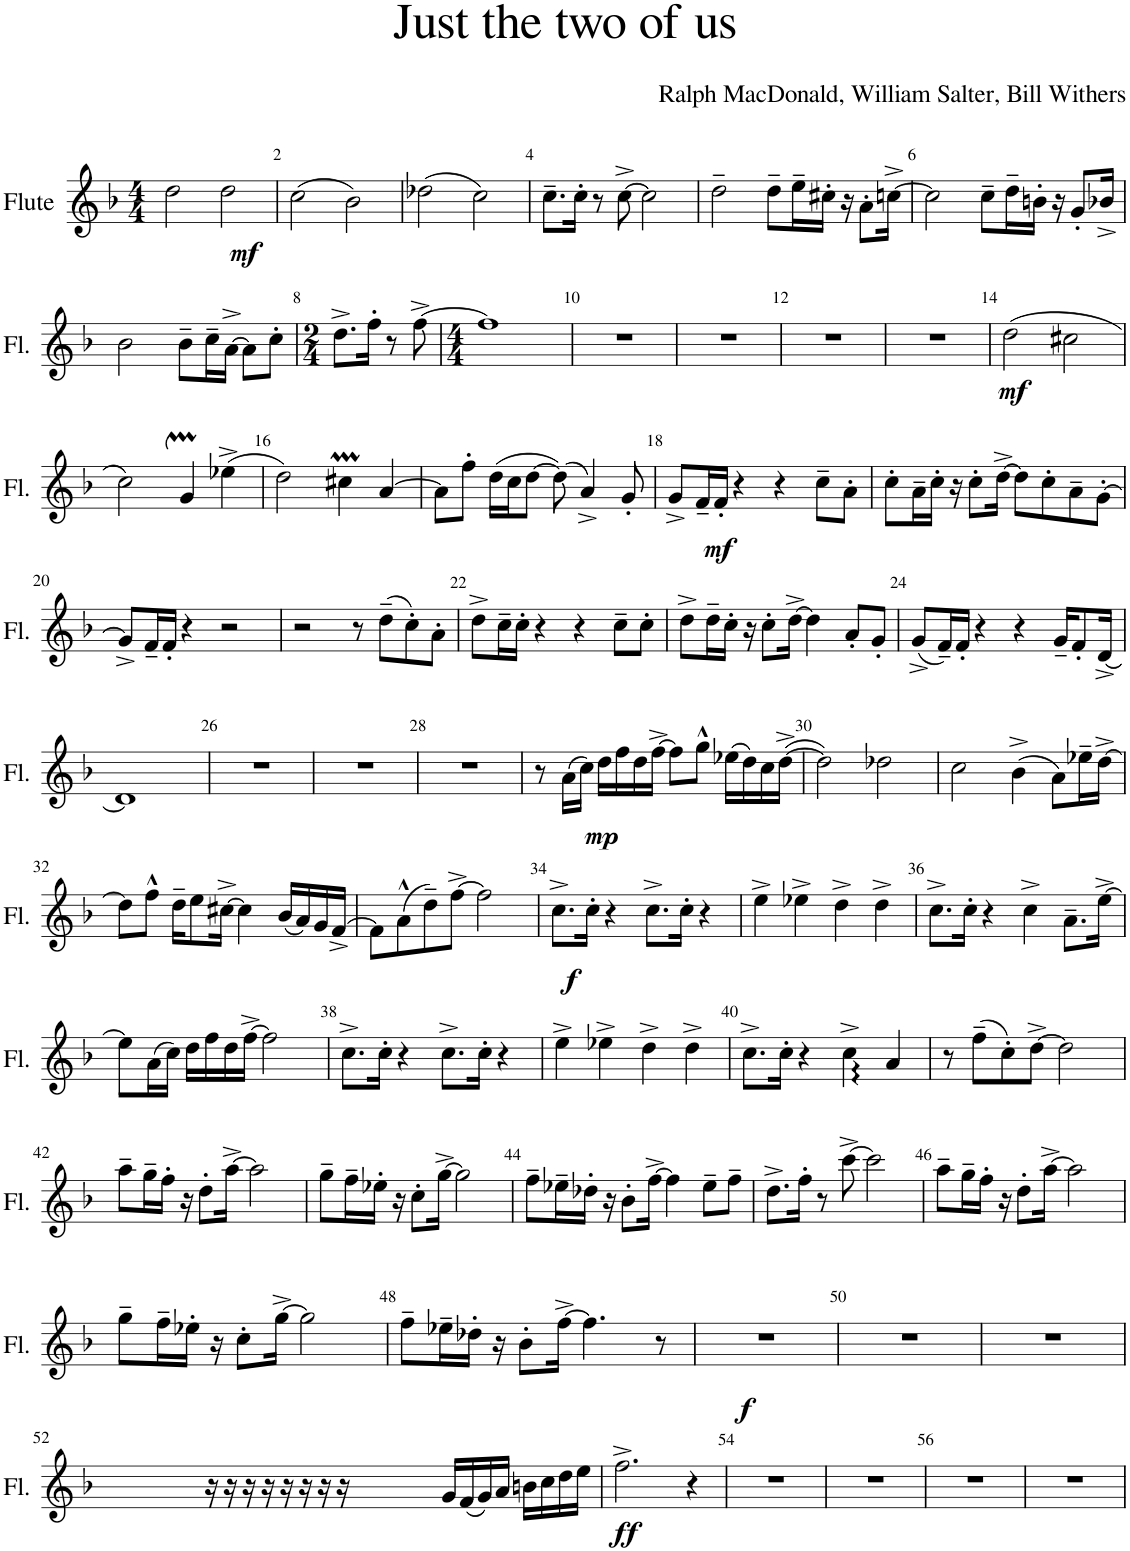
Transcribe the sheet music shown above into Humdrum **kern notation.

**kern	**dynam
*part1	*part1
*staff1	*staff1
*I"Flute	*
*I'Fl.	*
*clefG2	*
*k[b-]	*
*M4/4	*
=1	=1
!	!LO:DY:b
2dd\	mf
2dd\	.
=2	=2
(2cc\	.
2b-\)	.
=3	=3
(2dd-X\	.
2cc\)	.
=4	=4
8.cc~\L	.
16cc'\Jk	.
8r	.
[8cc^\	.
2cc\]	.
=5	=5
2dd~\	.
8dd~\L	.
16ee~\L	.
16cc#X'\JJ	.
16r	.
8a'\L	.
[16ccn^\Jk	.
=6	=6
2cc\]	.
8cc~\L	.
16dd~\L	.
16bn'\JJ	.
16r	.
8g'/L	.
16b-X^/Jk	.
!!LO:LB:g=z
=7	=7
2b-\	.
8b-~\L	.
16cc~\L	.
[16a^\JJ	.
8a\L]	.
8cc'\J	.
=8	=8
*M2/4	*
8.dd^\L	.
16ff'\Jk	.
8r	.
[8ff^\	.
=9	=9
*M4/4	*
1ff]	.
=10	=10
1r	.
=11	=11
1r	.
=12	=12
1r	.
=13	=13
1r	.
=14	=14
!	!LO:DY:b
(2dd\	mf
2cc#X\	.
!!LO:LB:g=z
=15	=15
2cc\)	.
4gM/	.
(4ee-X^\	.
=16	=16
2dd\)	.
4cc#Xm\	.
[4a/	.
=17	=17
8a\L]	.
8ff'\J	.
(16dd\LL	.
16cc\J	.
[8dd\J	.
(8dd\])	.
!	!LO:DY:b
4a^/)	mf
8g'/	.
=18	=18
8g^/L	.
16f~/L	.
16f'/JJ	.
4r	.
4r	.
8cc~\L	.
8a'\J	.
=19	=19
8cc'\L	.
16a~\L	.
16cc'\JJ	.
16r	.
8cc'\L	.
[16dd^\Jk	.
8dd\L]	.
8cc'\	.
8a~\	.
[8g'\J	.
!!LO:LB:g=z
=20	=20
8g^/L]	.
16f~/L	.
16f'/JJ	.
4r	.
2r	.
=21	=21
2r	.
8r	.
(8dd~\L	.
8cc'\)	.
8a'\J	.
=22	=22
8dd^\L	.
16cc~\L	.
16cc'\JJ	.
4r	.
4r	.
8cc~\L	.
8cc'\J	.
=23	=23
8dd^\L	.
16dd~\L	.
16cc'\JJ	.
16r	.
8cc'\L	.
[16dd^\Jk	.
4dd\]	.
8a'/L	.
8g'/J	.
=24	=24
(8g^/L	.
16f~/L)	.
16f'/JJ	.
4r	.
4r	.
16g~/KL	.
8f'/	.
[16d^/Jk	.
!!LO:LB:g=z
=25	=25
1d]	.
=26	=26
1r	.
=27	=27
1r	.
=28	=28
1r	.
=29	=29
8r	.
!	!LO:DY:b
(16a\LL	mp
16cc\JJ)	.
16dd\LL	.
16ff\	.
16dd\	.
[16ff^\JJ	.
8ff\L]	.
8gg^^\J	.
(16ee-X\LL	.
16dd\)	.
16cc\	.
([16dd^\JJ	.
=30	=30
2dd\])	.
2dd-X\	.
=31	=31
2cc\	.
(4b-^\	.
8a\L)	.
16ee-X~\L	.
[16dd^\JJ	.
!!LO:LB:g=z
=32	=32
8dd\L]	.
8ff^^\J	.
16dd~\KL	.
8ee\	.
[16cc#X^\Jk	.
4cc#\]	.
(16b-/LL	.
16a/)	.
16g/	.
[16f^/JJ	.
=33	=33
8f\L]	.
(8a^^\	.
8dd~\)	.
[8ff^\J	.
2ff\]	.
=34	=34
!	!LO:DY:b
8.cc^\L	f
16cc'\Jk	.
4r	.
8.cc^\L	.
16cc'\Jk	.
4r	.
=35	=35
4ee^\	.
4ee-X^\	.
4dd^\	.
4dd^\	.
=36	=36
8.cc^\L	.
16cc'\Jk	.
4r	.
4cc^\	.
8.a~\L	.
[16ee^\Jk	.
!!LO:LB:g=z
=37	=37
8ee\L]	.
(16a\L	.
16cc\JJ)	.
16dd\LL	.
16ff\	.
16dd\	.
[16ff^\JJ	.
2ff\]	.
=38	=38
8.cc^\L	.
16cc'\Jk	.
4r	.
8.cc^\L	.
16cc'\Jk	.
4r	.
=39	=39
4ee^\	.
4ee-X^\	.
4dd^\	.
4dd^\	.
=40	=40
8.cc^\L	.
16cc'\Jk	.
4r	.
4cc:^\	.
4a/	.
=41	=41
8r	.
(8ff~\L	.
8cc'\)	.
[8dd^\J	.
2dd\]	.
!!LO:LB:g=z
=42	=42
8aa~\L	.
16gg~\L	.
16ff'\JJ	.
16r	.
8dd'\L	.
[16aa^\Jk	.
2aa\]	.
=43	=43
8gg~\L	.
16ff~\L	.
16ee-X'\JJ	.
16r	.
8cc'\L	.
[16gg^\Jk	.
2gg\]	.
=44	=44
8ff~\L	.
16ee-X~\L	.
16dd-X'\JJ	.
16r	.
8b-'\L	.
[16ff^\Jk	.
4ff\]	.
8ee-~\L	.
8ff~\J	.
=45	=45
8.dd^\L	.
16ff'\Jk	.
8r	.
[8ccc^\	.
2ccc\]	.
=46	=46
8aa~\L	.
16gg~\L	.
16ff'\JJ	.
16r	.
8dd'\L	.
[16aa^\Jk	.
2aa\]	.
!!LO:LB:g=z
=47	=47
8gg~\L	.
16ff~\L	.
16ee-X'\JJ	.
16r	.
8cc'\L	.
[16gg^\Jk	.
2gg\]	.
=48	=48
8ff~\L	.
16ee-X~\L	.
16dd-X'\JJ	.
16r	.
8b-'\L	.
[16ff^\Jk	.
4.ff\]	.
8r	.
=49	=49
*^	*
1r	8ryy	.
!	!	!LO:DY:b
.	2..ryy	f
*v	*v	*
=50	=50
1r	.
=51	=51
1r	.
!!LO:LB:g=z
=52	=52
16r	.
16r	.
16r	.
16r	.
16r	.
16r	.
16r	.
16r	.
16g/LL	.
(16f/	.
16g/)	.
16a/JJ	.
16bn\LL	.
16cc\	.
16dd\	.
16ee\JJ	.
=53	=53
!	!LO:DY:b
2.ff^\	ff
4r	.
=54	=54
1r	.
=55	=55
1r	.
=56	=56
1r	.
=57	=57
1r	.
=	=
*-	*-
